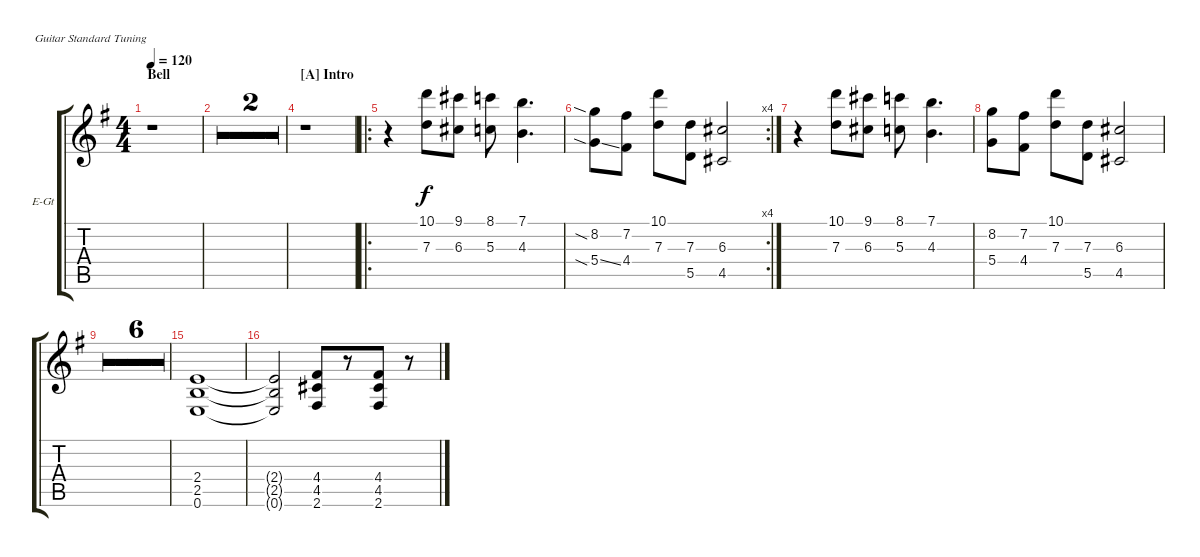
\defaultSystemsLayout 4
\bracketExtendMode groupsimilarinstruments
\firstSystemTrackNameOrientation horizontal
\otherSystemsTrackNameOrientation horizontal
\track ("Guitar 2" "E-Gt") {multiBarRest instrument distortionguitar}
\staff {score tabs}
\tuning (E4 B3 G3 D3 A2 E2)
\ts (4 4)
\section ("" "Bell")
\tempo 120
\clef g2
\ks g
r.1{dy f instrument distortionguitar} |
r.1 |
r.1 |
\section ("A" "Intro")
r.1 |
\ro
r.4 (10.1 7.3).8 (9.1 6.3).8 (8.1 5.3).8 (7.1 4.3).4{d} |
\rc 4
(8.2{sia} 5.4{sia ss}).8 (7.2 4.4).8 (10.1 7.3).8 (7.3 5.5).8 (6.3 4.5).2 |
r.4 (10.1 7.3).8 (9.1 6.3).8 (8.1 5.3).8 (7.1 4.3).4{d} |
(8.2 5.4).8 (7.2 4.4).8 (10.1 7.3).8 (7.3 5.5).8 (6.3 4.5).2 |
\simile firstofdouble
|
\simile secondofdouble
|
\simile firstofdouble
|
\simile secondofdouble
|
\simile firstofdouble
|
\simile secondofdouble
|
\simile none
(2.4 2.5 0.6).1 |
(2.4{t} 2.5{t} 0.6{t}).2 (4.4 4.5 2.6).8{beam merge} r.8 (4.4 4.5 2.6).8 r.8
